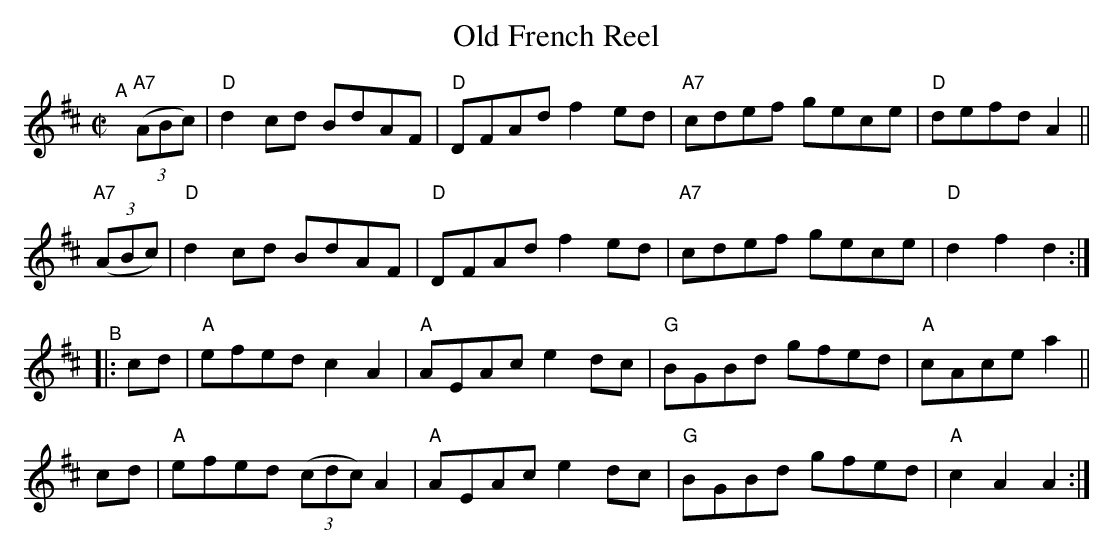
X:1
T: Old French Reel
M: C|
L: 1/8
K: D
"^A"[|]\
"A7"((3ABc) | "D"d2cd BdAF | "D"DFAd f2ed | "A7"cdef gece | "D"defd A2 ||
"A7"((3ABc) | "D"d2cd BdAF | "D"DFAd f2ed | "A7"cdef gece | "D"d2f2 d2 :|
"^B"|:\
cd | "A"efed c2A2 | "A"AEAc e2dc | "G"BGBd gfed | "A"cAce a2 ||
cd | "A"efed (3(cdc)A2 | "A"AEAc e2dc | "G"BGBd gfed | "A"c2A2 A2 :|
